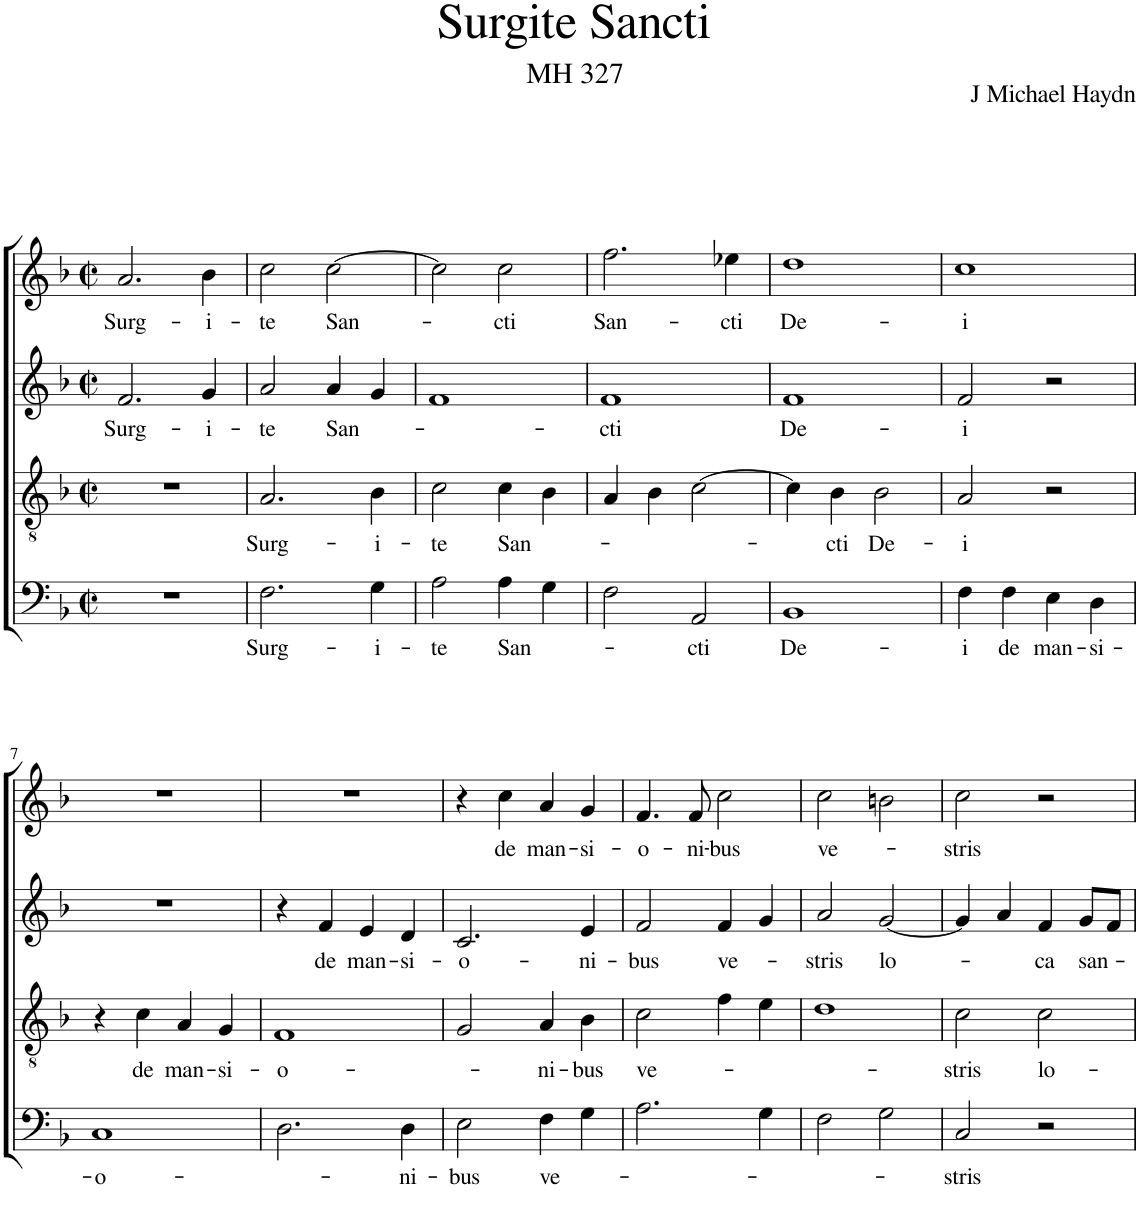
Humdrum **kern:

**kern	**text	**kern	**text	**kern	**text	**kern	**text
*part4	*part4	*part3	*part3	*part2	*part2	*part1	*part1
*staff4	*staff4	*staff3	*staff3	*staff2	*staff2	*staff1	*staff1
*I"Bass	*	*I"Tenor	*	*I"Alto	*	*I"Soprano	*
*clefF4	*	*clefGv2	*	*clefG2	*	*clefG2	*
*k[b-]	*	*k[b-]	*	*k[b-]	*	*k[b-]	*
*M2/2	*	*M2/2	*	*M2/2	*	*M2/2	*
*met(c|)	*	*met(c|)	*	*met(c|)	*	*met(c|)	*
=1	=1	=1	=1	=1	=1	=1	=1
!	!	!	!	!	!LO:LY:b	!	!LO:LY:b
1r	.	1r	.	2.f/	Surg-	2.a/	Surg-
!	!	!	!	!	!LO:LY:b	!	!LO:LY:b
.	.	.	.	4g/	-i-	4b-\	-i-
=2	=2	=2	=2	=2	=2	=2	=2
!	!LO:LY:b	!	!LO:LY:b	!	!LO:LY:b	!	!LO:LY:b
2.F\	Surg-	2.A/	Surg-	2a/	-te	2cc\	-te
!	!	!	!	!	!LO:LY:b	!	!LO:LY:b
.	.	.	.	4a/	San-	[2cc\	San-
!	!LO:LY:b	!	!LO:LY:b	!	!	!	!
4G\	-i-	4B-\	-i-	4g/	.	.	.
=3	=3	=3	=3	=3	=3	=3	=3
!	!LO:LY:b	!	!LO:LY:b	!	!	!	!
2A\	-te	2c\	-te	1f	.	2cc\]	.
!	!LO:LY:b	!	!LO:LY:b	!	!	!	!LO:LY:b
4A\	San-	4c\	San-	.	.	2cc\	-cti
4G\	.	4B-\	.	.	.	.	.
=4	=4	=4	=4	=4	=4	=4	=4
!	!	!	!	!	!LO:LY:b	!	!LO:LY:b
2F\	.	4A/	.	1f	-cti	2.ff\	San-
.	.	4B-\	.	.	.	.	.
!	!LO:LY:b	!	!	!	!	!	!
2AA/	-cti	[2c\	.	.	.	.	.
!	!	!	!	!	!	!	!LO:LY:b
.	.	.	.	.	.	4ee-X\	-cti
=5	=5	=5	=5	=5	=5	=5	=5
!	!LO:LY:b	!	!	!	!LO:LY:b	!	!LO:LY:b
1BB-	De-	4c\]	.	1f	De-	1dd	De-
!	!	!	!LO:LY:b	!	!	!	!
.	.	4B-\	-cti	.	.	.	.
!	!	!	!LO:LY:b	!	!	!	!
.	.	2B-\	De-	.	.	.	.
=6	=6	=6	=6	=6	=6	=6	=6
!	!LO:LY:b	!	!LO:LY:b	!	!LO:LY:b	!	!LO:LY:b
4F\	-i	2A/	-i	2f/	-i	1cc	-i
!	!LO:LY:b	!	!	!	!	!	!
4F\	de	.	.	.	.	.	.
!	!LO:LY:b	!	!	!	!	!	!
4E\	man-	2r	.	2r	.	.	.
!	!LO:LY:b	!	!	!	!	!	!
4D\	-si-	.	.	.	.	.	.
!!LO:LB:g=z
=7	=7	=7	=7	=7	=7	=7	=7
!	!LO:LY:b	!	!	!	!	!	!
1C	-o-	4r	.	1r	.	1r	.
!	!	!	!LO:LY:b	!	!	!	!
.	.	4c\	de	.	.	.	.
!	!	!	!LO:LY:b	!	!	!	!
.	.	4A/	man-	.	.	.	.
!	!	!	!LO:LY:b	!	!	!	!
.	.	4G/	-si-	.	.	.	.
=8	=8	=8	=8	=8	=8	=8	=8
!	!	!	!LO:LY:b	!	!	!	!
2.D\	.	1F	-o-	4r	.	1r	.
!	!	!	!	!	!LO:LY:b	!	!
.	.	.	.	4f/	de	.	.
!	!	!	!	!	!LO:LY:b	!	!
.	.	.	.	4e/	man-	.	.
!	!LO:LY:b	!	!	!	!LO:LY:b	!	!
4D\	-ni-	.	.	4d/	-si-	.	.
=9	=9	=9	=9	=9	=9	=9	=9
!	!LO:LY:b	!	!	!	!LO:LY:b	!	!
2E\	-bus	2G/	.	2.c/	-o-	4r	.
!	!	!	!	!	!	!	!LO:LY:b
.	.	.	.	.	.	4cc\	de
!	!LO:LY:b	!	!LO:LY:b	!	!	!	!LO:LY:b
4F\	ve-	4A/	-ni-	.	.	4a/	man-
!	!	!	!LO:LY:b	!	!LO:LY:b	!	!LO:LY:b
4G\	.	4B-\	-bus	4e/	-ni-	4g/	-si-
=10	=10	=10	=10	=10	=10	=10	=10
!	!	!	!LO:LY:b	!	!LO:LY:b	!	!LO:LY:b
2.A\	.	2c\	ve-	2f/	-bus	4.f/	-o-
!	!	!	!	!	!	!	!LO:LY:b
.	.	.	.	.	.	8f/	-ni-
!	!	!	!	!	!LO:LY:b	!	!LO:LY:b
.	.	4f\	.	4f/	ve-	2cc\	-bus
4G\	.	4e\	.	4g/	.	.	.
=11	=11	=11	=11	=11	=11	=11	=11
!	!	!	!	!	!LO:LY:b	!	!LO:LY:b
2F\	.	1d	.	2a/	-stris	2cc\	ve-
!	!	!	!	!	!LO:LY:b	!	!
2G\	.	.	.	[2g/	lo-	2bn\	.
=12	=12	=12	=12	=12	=12	=12	=12
!	!LO:LY:b	!	!LO:LY:b	!	!	!	!LO:LY:b
2C/	-stris	2c\	-stris	4g/]	.	2cc\	-stris
.	.	.	.	4a/	.	.	.
!	!	!	!LO:LY:b	!	!LO:LY:b	!	!
2r	.	2c\	lo-	4f/	-ca	2r	.
!	!	!	!	!	!LO:LY:b	!	!
.	.	.	.	8g/L	san-	.	.
.	.	.	.	8f/J	.	.	.
=	=	=	=	=	=	=	=
*-	*-	*-	*-	*-	*-	*-	*-
